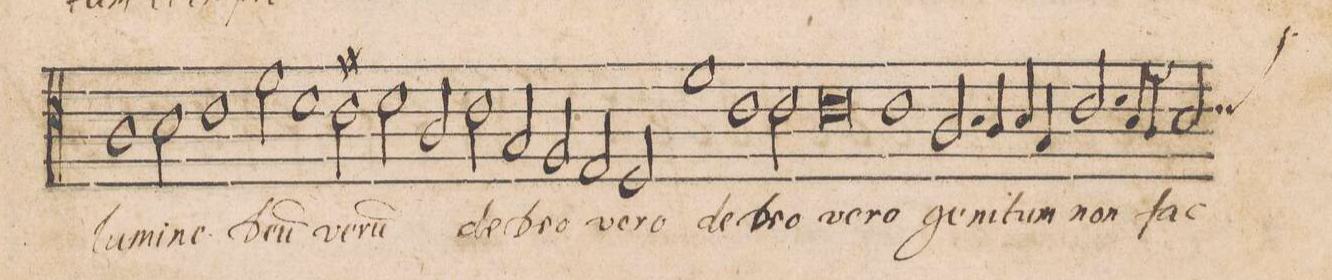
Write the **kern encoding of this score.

**kern	**text
*I"ALTVS	*
*clefC4	*
*k[]	*
*met(C|)	*
*M2/1	*
1A/	lu-
=42-	=42-
2B\	-mi-
1c	-ne.
=43-	=43-
2f\	De-
1d	-u(m)
2c#X\	ve-
=44-	=44-
2d\	-ru(m)
2A/	.
2cny\	de
2G/	De-
=45-	=45-
2F/	-o
2E/	ve-
2D/	-ro
1f\	de
=46-	=46-
1c	De-
2c\	-o
=47-	=47-
0c	ve-
=48-	=48-
1c	-ro
2.A/	ge-
4A/	-ni-
=49-	=49-
4B/	-tum
4G/	.
2.c/	non
8B/L	.
8A/J	.
*custos:c	*
2B/	fac-
=50-	=50-
*-	*-
